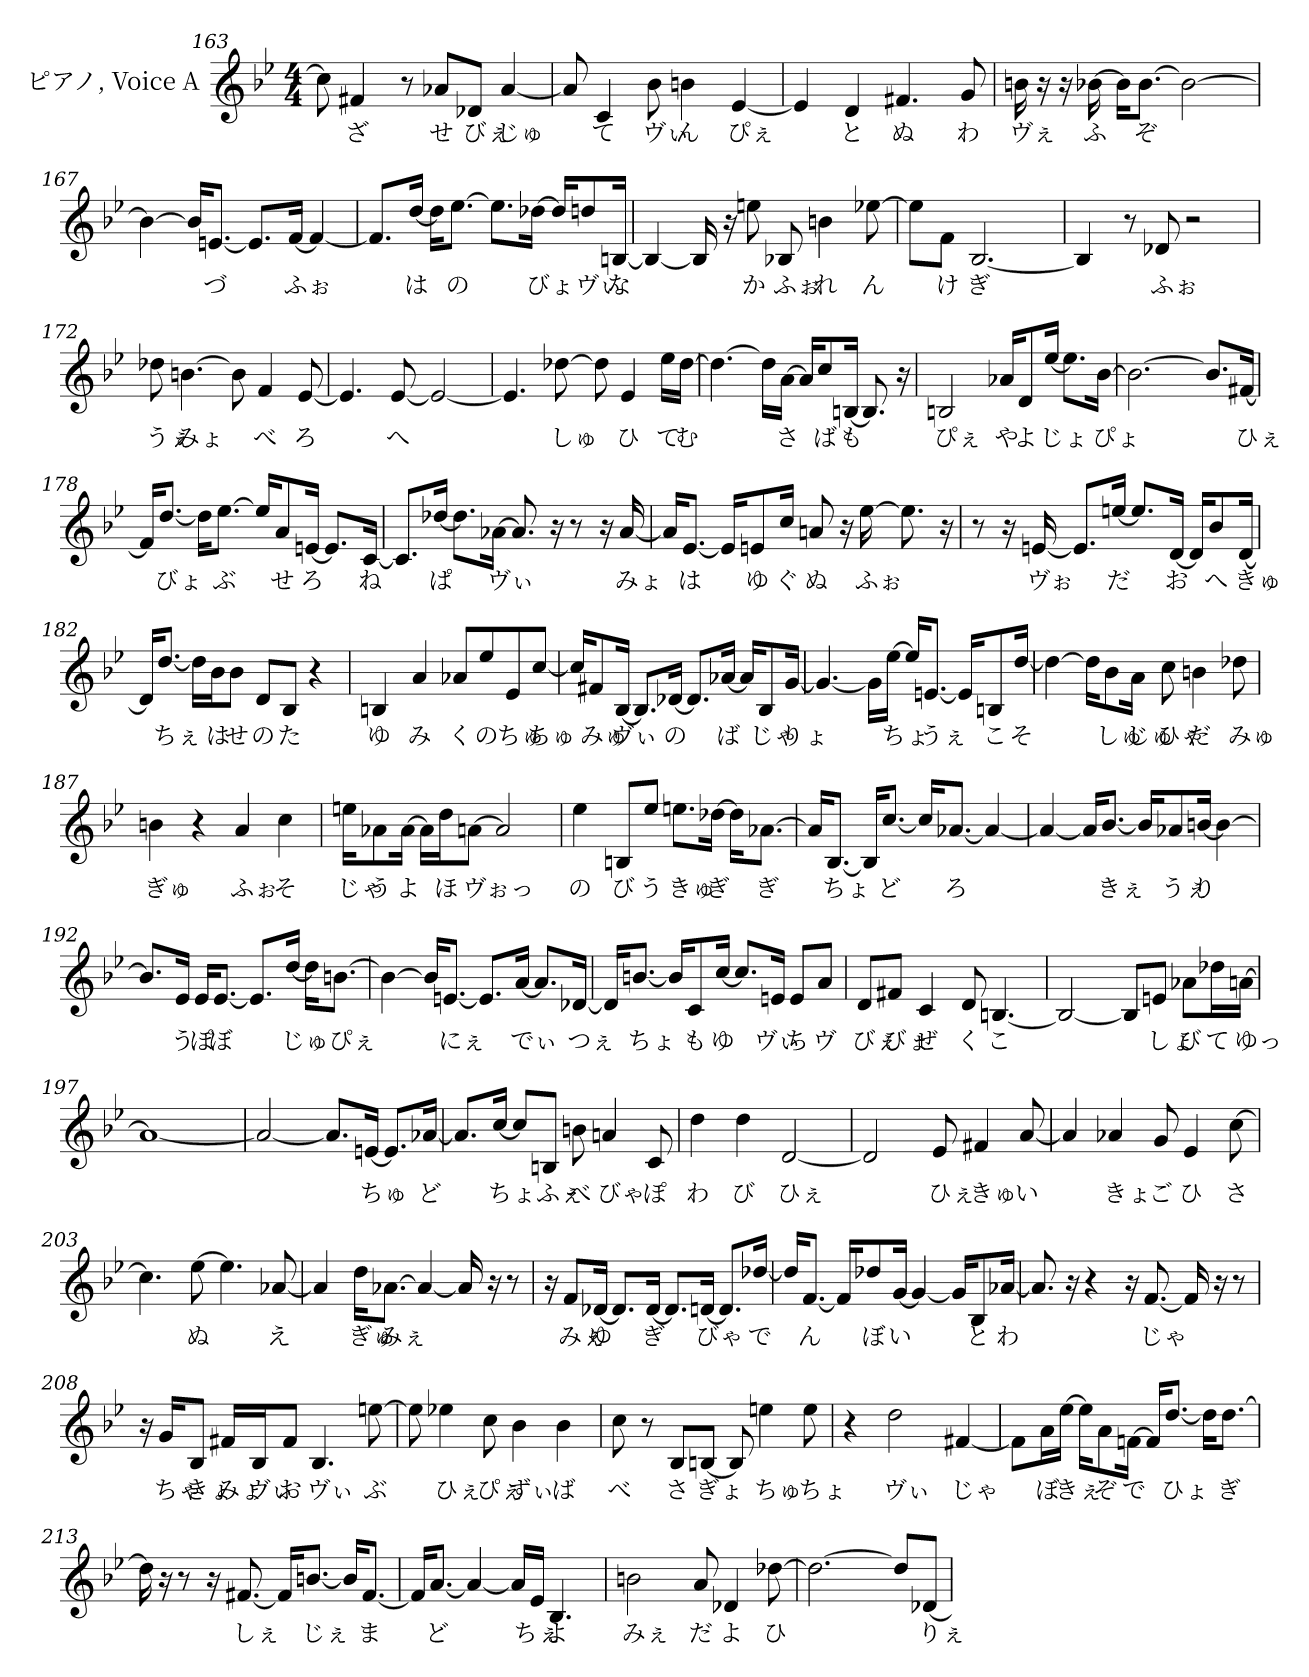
**kern	**text
*part1	*part1
*staff1	*staff1
*I"ピアノ, Voice A	*
!!LO:LB:g=z
*clefG2	*
*k[b-e-]	*
*M4/4	*
=163	=163
8cc\]	.
!	!LO:LY:b
4f#X/	ざ
8r	.
!	!LO:LY:b
8a-X/L	せ
!	!LO:LY:b
8d-X/J	びぇ
!	!LO:LY:b
[4a-/	じゅ
=164	=164
8a-/]	.
!	!LO:LY:b
4c/	て
!	!LO:LY:b
8b-\	ヴぃ
!	!LO:LY:b
4bn\	ん
!	!LO:LY:b
[4e-/	ぴぇ
=165	=165
4e-/]	.
!	!LO:LY:b
4d/	と
!	!LO:LY:b
4.f#X/	ぬ
!	!LO:LY:b
8g/	わ
=166	=166
!	!LO:LY:b
16bn\	ヴぇ
16r	.
16r	.
!	!LO:LY:b
[16b-X\	ふ
16b-\KL]	.
!	!LO:LY:b
[8.b-\J	ぞ
2b-\_	.
=167	=167
4b-\_	.
16b-/KL]	.
!	!LO:LY:b
[8.en/J	づ
8.e/L]	.
!	!LO:LY:b
[16f/Jk	ふぉ
4f/_	.
!!LO:LB:g=z
=168	=168
8.f/L]	.
!	!LO:LY:b
[16dd/Jk	は
16dd\KL]	.
!	!LO:LY:b
[8.ee-\J	の
8.ee-\L]	.
!	!LO:LY:b
[16dd-X\Jk	びょ
16dd-/KL]	.
!	!LO:LY:b
8ddn/	ヴぃ
!	!LO:LY:b
[16Bn/Jk	な
=169	=169
4B/_	.
16B/]	.
16r	.
!	!LO:LY:b
8een\	か
!	!LO:LY:b
8B-X/	ふぉ
!	!LO:LY:b
4bn\	れ
!	!LO:LY:b
[8ee-X\	ん
=170	=170
8ee-\L]	.
!	!LO:LY:b
8f\J	け
!	!LO:LY:b
[2.B-/	ぎ
=171	=171
4B-/]	.
8r	.
!	!LO:LY:b
8d-X/	ふぉ
2r	.
=172	=172
!	!LO:LY:b
8dd-X\	うぇ
!	!LO:LY:b
[4.bn\	みょ
8b\]	.
!	!LO:LY:b
4f/	べ
!	!LO:LY:b
[8e-/	ろ
!!LO:LB:g=z
=173	=173
4.e-/]	.
!	!LO:LY:b
[8e-/	へ
2e-/_	.
=174	=174
4.e-/]	.
!	!LO:LY:b
[8dd-X\	しゅ
8dd-\]	.
!	!LO:LY:b
4e-/	ひ
!	!LO:LY:b
16ee-\LL	て
!	!LO:LY:b
[16dd-\JJ	む
=175	=175
4.dd-\_	.
16dd-\LL]	.
!	!LO:LY:b
[16a\JJ	さ
16a/KL]	.
!	!LO:LY:b
8cc/	ば
!	!LO:LY:b
[16Bn/Jk	も
8.B/]	.
16r	.
=176	=176
!	!LO:LY:b
2Bn/	ぴぇ
!	!LO:LY:b
16a-X/KL	や
!	!LO:LY:b
8d/	よ
!	!LO:LY:b
[16ee-/Jk	じょ
8.ee-\L]	.
!	!LO:LY:b
[16b-\Jk	ぴょ
=177	=177
2.b-\_	.
8.b-/L]	.
!	!LO:LY:b
[16f#X/Jk	ひぇ
!!LO:LB:g=z
=178	=178
16f#/KL]	.
!	!LO:LY:b
[8.dd/J	びょ
16dd\KL]	.
!	!LO:LY:b
[8.ee-\J	ぶ
16ee-/KL]	.
!	!LO:LY:b
8a/	せ
!	!LO:LY:b
[16en/Jk	ろ
8.e/L]	.
!	!LO:LY:b
[16c/Jk	ね
=179	=179
8.c/L]	.
!	!LO:LY:b
[16dd-X/Jk	ぱ
8.dd-\L]	.
!	!LO:LY:b
[16a-X\Jk	ヴぃ
8.a-/]	.
16r	.
8r	.
16r	.
!	!LO:LY:b
[16a-/	みょ
=180	=180
16a-/KL]	.
!	!LO:LY:b
[8.e-/J	は
16e-/KL]	.
!	!LO:LY:b
8en/	ゆ
!	!LO:LY:b
16cc/Jk	ぐ
!	!LO:LY:b
8an/	ぬ
16r	.
!	!LO:LY:b
[16ee-\	ふぉ
8.ee-\]	.
16r	.
!!LO:LB:g=z
=181	=181
8r	.
16r	.
!	!LO:LY:b
[16en/	ヴぉ
8.e/L]	.
!	!LO:LY:b
[16een/Jk	だ
8.ee/L]	.
!	!LO:LY:b
[16d/Jk	お
16d/KL]	.
!	!LO:LY:b
8b-/	へ
!	!LO:LY:b
[16d/Jk	きゅ
=182	=182
16d/KL]	.
!	!LO:LY:b
[8.dd/J	ちぇ
16dd\LL]	.
!	!LO:LY:b
16b-\J	は
!	!LO:LY:b
8b-\J	せ
!	!LO:LY:b
8d/L	の
!	!LO:LY:b
8B-/J	た
4r	.
=183	=183
!	!LO:LY:b
4Bn/	ゆ
!	!LO:LY:b
4a/	み
!	!LO:LY:b
8a-X/L	く
!	!LO:LY:b
8ee-/	の
!	!LO:LY:b
8e-/	ちゅ
!	!LO:LY:b
[8cc/J	ちゅ
!!LO:PB:g=z
=184	=184
16cc/KL]	.
!	!LO:LY:b
8f#X/	みゅ
!	!LO:LY:b
[16B-/Jk	ヴぃ
8.B-/L]	.
!	!LO:LY:b
[16d-X/Jk	の
8.d-/L]	.
!	!LO:LY:b
[16a-X/Jk	ば
16a-/KL]	.
!	!LO:LY:b
8B-/	じゃ
!	!LO:LY:b
[16g/Jk	りょ
=185	=185
4.g/_	.
16g\LL]	.
!	!LO:LY:b
[16ee-\JJ	ちょ
16ee-/KL]	.
!	!LO:LY:b
[8.en/J	うぇ
16e/KL]	.
!	!LO:LY:b
8Bn/	こ
!	!LO:LY:b
[16dd/Jk	そ
=186	=186
4dd\_	.
16dd\KL]	.
!	!LO:LY:b
8b-\	しゅ
!	!LO:LY:b
16a\Jk	じゅ
!	!LO:LY:b
8cc\	ひゃ
!	!LO:LY:b
4bn\	だ
!	!LO:LY:b
8dd-X\	みゅ
=187	=187
!	!LO:LY:b
4bn\	ぎゅ
4r	.
!	!LO:LY:b
4a/	ふぉ
!	!LO:LY:b
4cc\	そ
!!LO:LB:g=z
=188	=188
!	!LO:LY:b
16een\KL	じゃ
!	!LO:LY:b
8a-X\	う
!	!LO:LY:b
[16a-\Jk	よ
16a-\LL]	.
!	!LO:LY:b
16dd\J	ほ
!	!LO:LY:b
[8an\J	ヴぉっ
2a/]	.
=189	=189
!	!LO:LY:b
4ee-\	の
!	!LO:LY:b
8Bn/L	び
!	!LO:LY:b
8ee-/J	う
!	!LO:LY:b
8.een\L	きゅ
!	!LO:LY:b
[16dd-X\Jk	ぎ
16dd-\KL]	.
!	!LO:LY:b
[8.a-X\J	ぎ
=190	=190
16a-/KL]	.
!	!LO:LY:b
[8.B-/J	ちょ
16B-/KL]	.
!	!LO:LY:b
[8.cc/J	ど
16cc/KL]	.
!	!LO:LY:b
[8.a-X/J	ろ
4a-/_	.
=191	=191
4a-/_	.
16a-/KL]	.
!	!LO:LY:b
[8.b-/J	きぇ
16b-/KL]	.
!	!LO:LY:b
8a-X/	うぇ
!	!LO:LY:b
[16bn/Jk	り
4b\_	.
!!LO:LB:g=z
=192	=192
8.b/L]	.
!	!LO:LY:b
16e-/Jk	う
!	!LO:LY:b
16e-/KL	ぽ
!	!LO:LY:b
[8.e-/J	ぼ
8.e-/L]	.
!	!LO:LY:b
[16dd/Jk	じゅ
16dd\KL]	.
!	!LO:LY:b
[8.bn\J	ぴぇ
=193	=193
4b\_	.
16b/KL]	.
!	!LO:LY:b
[8.en/J	にぇ
8.e/L]	.
!	!LO:LY:b
[16a/Jk	でぃ
8.a/L]	.
!	!LO:LY:b
[16d-X/Jk	つぇ
=194	=194
16d-/KL]	.
!	!LO:LY:b
[8.bn/J	ちょ
16b/KL]	.
!	!LO:LY:b
8c/	も
!	!LO:LY:b
[16cc/Jk	ゆ
8.cc/L]	.
!	!LO:LY:b
16en/Jk	ヴぃ
!	!LO:LY:b
8e/L	ち
!	!LO:LY:b
8a/J	ヴ
=195	=195
!	!LO:LY:b
8d/L	びぇ
!	!LO:LY:b
8f#X/J	びょ
!	!LO:LY:b
4c/	ぜ
!	!LO:LY:b
8d/	く
!	!LO:LY:b
[4.Bn/	こ
!!LO:LB:g=z
=196	=196
2B/_	.
8B/L]	.
!	!LO:LY:b
8en/J	しょ
!	!LO:LY:b
8a-X\L	び
!	!LO:LY:b
16dd-X\L	て
!	!LO:LY:b
[16an\JJ	ゆっ
=197	=197
1a_	.
=198	=198
2a/_	.
8.a/L]	.
!	!LO:LY:b
[16en/Jk	ちゅ
8.e/L]	.
!	!LO:LY:b
[16a-X/Jk	ど
=199	=199
8.a-/L]	.
!	!LO:LY:b
[16cc/Jk	ちょ
8cc/L]	.
!	!LO:LY:b
8Bn/J	ふぇ
!	!LO:LY:b
8bn\	べ
!	!LO:LY:b
4an/	びゃ
!	!LO:LY:b
8c/	ぽ
=200	=200
!	!LO:LY:b
4dd\	わ
!	!LO:LY:b
4dd\	び
!	!LO:LY:b
[2d/	ひぇ
=201	=201
2d/]	.
!	!LO:LY:b
8e-/	ひぇ
!	!LO:LY:b
4f#X/	きゅ
!	!LO:LY:b
[8a/	い
!!LO:LB:g=z
=202	=202
4a/]	.
!	!LO:LY:b
4a-X/	きょ
!	!LO:LY:b
8g/	ご
!	!LO:LY:b
4e-/	ひ
!	!LO:LY:b
[8cc\	さ
=203	=203
4.cc\]	.
!	!LO:LY:b
[8ee-\	ぬ
4.ee-\]	.
!	!LO:LY:b
[8a-X/	え
=204	=204
4a-/]	.
!	!LO:LY:b
16dd\KL	ぎゅ
!	!LO:LY:b
[8.a-X\J	みぇ
4a-/_	.
16a-/]	.
16r	.
8r	.
=205	=205
16r	.
!	!LO:LY:b
8f/L	みぇ
!	!LO:LY:b
[16d-X/Jk	ゆ
8.d-/L]	.
!	!LO:LY:b
[16d-/Jk	ぎ
8.d-/L]	.
!	!LO:LY:b
[16dn/Jk	びゃ
8.d/L]	.
!	!LO:LY:b
[16dd-X/Jk	で
!!LO:LB:g=z
=206	=206
16dd-/KL]	.
!	!LO:LY:b
[8.f/J	ん
16f/KL]	.
!	!LO:LY:b
8dd-X/	ぼ
!	!LO:LY:b
[16g/Jk	い
4g/_	.
16g/KL]	.
!	!LO:LY:b
8B-/	と
!	!LO:LY:b
[16a-X/Jk	わ
=207	=207
8.a-/]	.
16r	.
4r	.
16r	.
!	!LO:LY:b
[8.f/	じゃ
16f/]	.
16r	.
8r	.
=208	=208
16r	.
!	!LO:LY:b
16g/KL	ちゃ
!	!LO:LY:b
8B-/J	きょ
!	!LO:LY:b
16f#X/LL	みょ
!	!LO:LY:b
16B-/J	ヴぃ
!	!LO:LY:b
8f#/J	お
!	!LO:LY:b
4.B-/	ヴぃ
!	!LO:LY:b
[8een\	ぶ
=209	=209
8ee\]	.
!	!LO:LY:b
4ee-X\	ひぇ
!	!LO:LY:b
8cc\	ぴぇ
!	!LO:LY:b
4b-\	ずぃ
!	!LO:LY:b
4b-\	ば
!!LO:LB:g=z
=210	=210
!	!LO:LY:b
8cc\	べ
8r	.
!	!LO:LY:b
8B-/L	さ
!	!LO:LY:b
[8Bn/J	ぎょ
8B/]	.
!	!LO:LY:b
4een\	ちゅ
!	!LO:LY:b
8ee\	ちょ
=211	=211
4r	.
!	!LO:LY:b
2dd\	ヴぃ
!	!LO:LY:b
[4f#X/	じゃ
=212	=212
8f#\L]	.
!	!LO:LY:b
16a\L	ぼ
!	!LO:LY:b
[16ee-\JJ	きぇ
16ee-\KL]	.
!	!LO:LY:b
8a\	ぞ
!	!LO:LY:b
[16fn\Jk	で
16f/KL]	.
!	!LO:LY:b
[8.dd/J	ひょ
16dd\KL]	.
!	!LO:LY:b
[8.dd\J	ぎ
=213	=213
16dd\]	.
16r	.
8r	.
16r	.
!	!LO:LY:b
[8.f#X/	しぇ
16f#/KL]	.
!	!LO:LY:b
[8.bn/J	じぇ
16b/KL]	.
!	!LO:LY:b
[8.f#/J	ま
!!LO:LB:g=z
=214	=214
16f#/KL]	.
!	!LO:LY:b
[8.a/J	ど
4a/_	.
16a/LL]	.
!	!LO:LY:b
16e-/JJ	ちぇ
!	!LO:LY:b
4.B-/	よ
=215	=215
!	!LO:LY:b
2bn\	みぇ
!	!LO:LY:b
8a/	だ
!	!LO:LY:b
4d-X/	よ
!	!LO:LY:b
[8dd-X\	ひ
=216	=216
2.dd-\_	.
8dd-/L]	.
!	!LO:LY:b
[8d-X/J	りぇ
=	=
*-	*-
